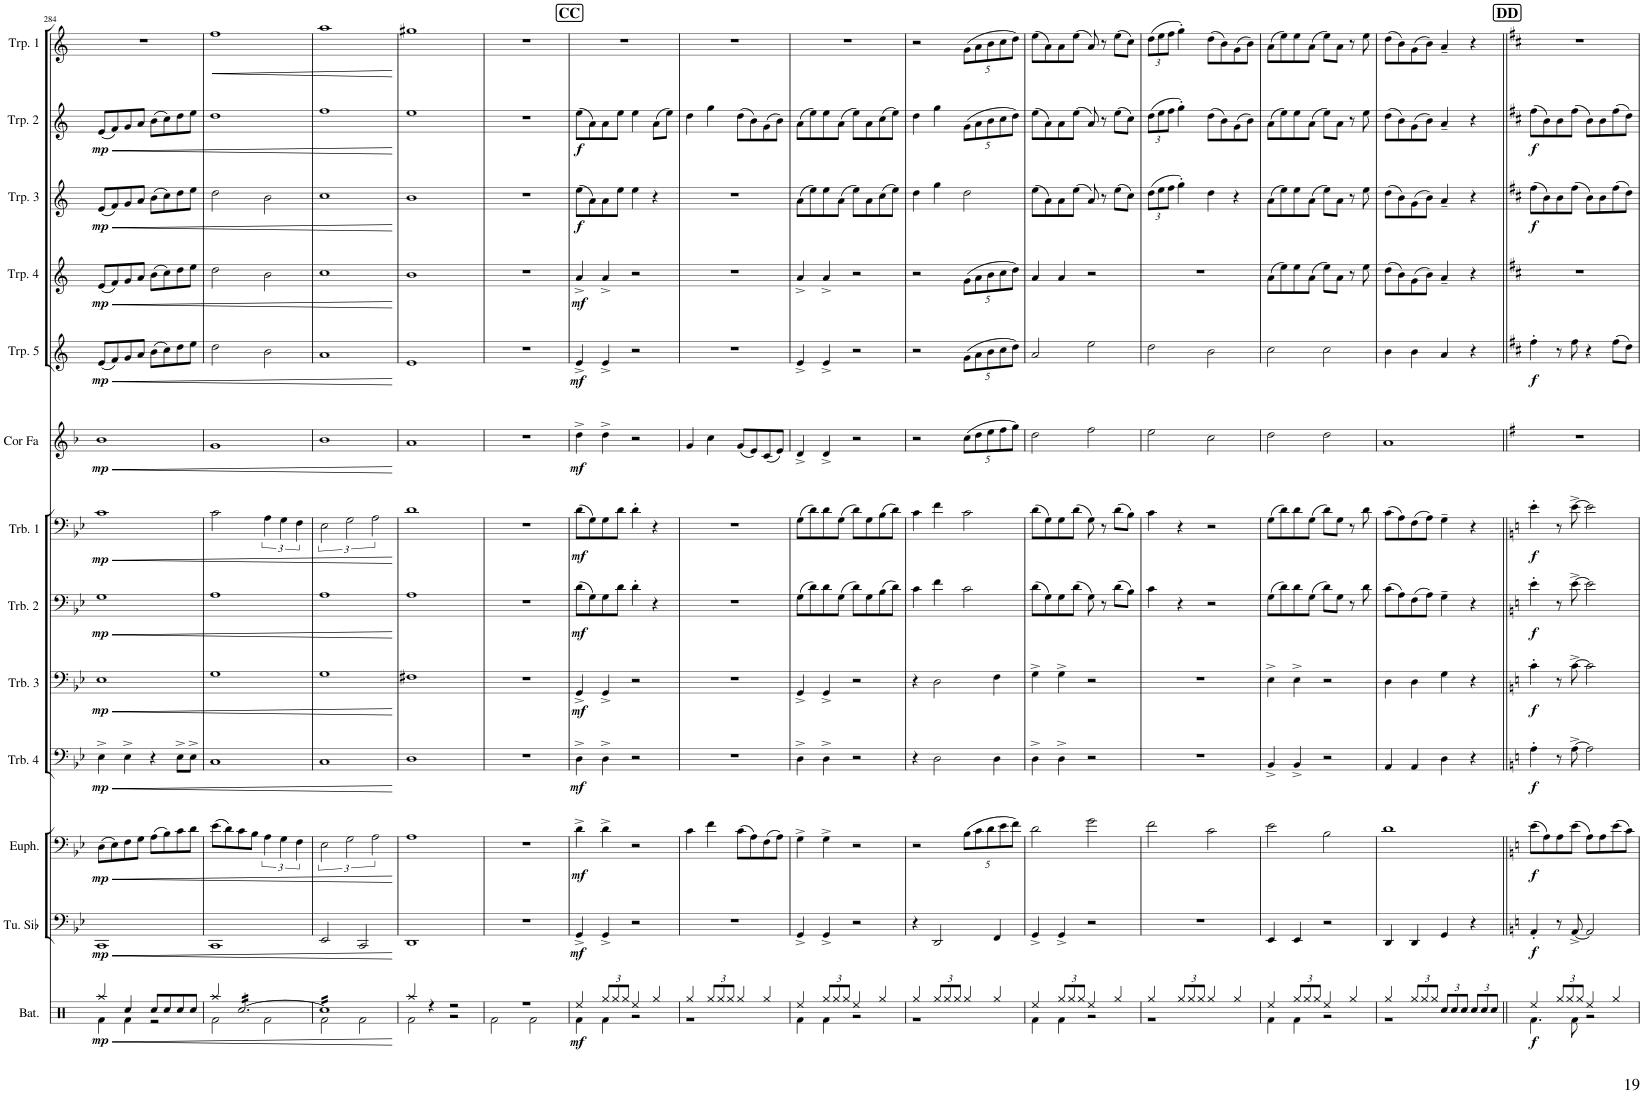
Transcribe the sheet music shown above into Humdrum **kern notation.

**kern	**dynam	**kern	**dynam	**kern	**dynam	**kern	**dynam	**kern	**dynam	**kern	**dynam	**kern	**dynam	**kern	**dynam	**kern	**dynam	**kern	**dynam	**kern	**dynam	**kern	**dynam	**kern	**dynam
*part13	*part13	*part12	*part12	*part11	*part11	*part10	*part10	*part9	*part9	*part8	*part8	*part7	*part7	*part6	*part6	*part5	*part5	*part4	*part4	*part3	*part3	*part2	*part2	*part1	*part1
*staff13	*staff13	*staff12	*staff12	*staff11	*staff11	*staff10	*staff10	*staff9	*staff9	*staff8	*staff8	*staff7	*staff7	*staff6	*staff6	*staff5	*staff5	*staff4	*staff4	*staff3	*staff3	*staff2	*staff2	*staff1	*staff1
*I"Batterie	*	*I"Tuba en Sib	*	*I"Euphonium	*	*I"Trombone 4	*	*I"Trombone 3	*	*I"Trombone 2	*	*I"Trombone 1	*	*I"Cor en Fa	*	*I"Trompette 5	*	*I"Trompette 4	*	*I"Trompette 3	*	*I"Trompette 2	*	*I"Trompette 1	*
*I'Bat.	*	*I'Tu. Sib	*	*I'Euph.	*	*I'Trb. 4	*	*I'Trb. 3	*	*I'Trb. 2	*	*I'Trb. 1	*	*I'Cor Fa	*	*I'Trp. 5	*	*I'Trp. 4	*	*I'Trp. 3	*	*I'Trp. 2	*	*I'Trp. 1	*
!!LO:PB:g=z
*clefX	*	*clefF4	*	*clefF4	*	*clefF4	*	*clefF4	*	*clefF4	*	*clefF4	*	*clefG2	*	*clefG2	*	*clefG2	*	*clefG2	*	*clefG2	*	*clefG2	*
*	*	*	*	*	*	*	*	*	*	*	*	*	*	*Trd4c7	*	*Trd1c2	*	*Trd1c2	*	*Trd1c2	*	*Trd1c2	*	*Trd1c2	*
*k[]	*	*k[b-e-]	*	*k[b-e-]	*	*k[b-e-]	*	*k[b-e-]	*	*k[b-e-]	*	*k[b-e-]	*	*k[b-]	*	*k[]	*	*k[]	*	*k[]	*	*k[]	*	*k[]	*
*M2/2	*	*M2/2	*	*M2/2	*	*M2/2	*	*M2/2	*	*M2/2	*	*M2/2	*	*M2/2	*	*M2/2	*	*M2/2	*	*M2/2	*	*M2/2	*	*M2/2	*
*met(c|)	*	*met(c|)	*	*met(c|)	*	*met(c|)	*	*met(c|)	*	*met(c|)	*	*met(c|)	*	*met(c|)	*	*met(c|)	*	*met(c|)	*	*met(c|)	*	*met(c|)	*	*met(c|)	*
=284	=284	=284	=284	=284	=284	=284	=284	=284	=284	=284	=284	=284	=284	=284	=284	=284	=284	=284	=284	=284	=284	=284	=284	=284	=284
!	!LO:HP:b	!	!LO:HP:b	!	!LO:HP:b	!	!LO:HP:b	!	!LO:HP:b	!	!LO:HP:b	!	!LO:HP:b	!	!LO:HP:b	!	!LO:HP:b	!	!LO:HP:b	!	!LO:HP:b	!	!LO:HP:b	!	!
*^	*	*	*	*	*	*	*	*	*	*	*	*	*	*	*	*	*	*	*	*	*	*	*	*	*
!	!	!LO:DY:n=1:b	!	!LO:DY:n=1:b	!	!LO:DY:n=1:b	!	!LO:DY:n=1:b	!	!LO:DY:n=1:b	!	!LO:DY:n=1:b	!	!LO:DY:n=1:b	!	!LO:DY:n=1:b	!	!LO:DY:n=1:b	!	!LO:DY:n=1:b	!	!LO:DY:n=1:b	!	!LO:DY:n=1:b	!	!
4Raa/	4Rf\	< mp	1CC	< mp	(8D\L	< mp	4E-^\	< mp	1E-	< mp	1G	< mp	1c	< mp	1b-	< mp	(8e/L	< mp	(8e/L	< mp	(8e/L	< mp	(8e/L	< mp	1r	.
.	.	.	.	.	8E-\)	.	.	.	.	.	.	.	.	.	.	.	8f/)	.	8f/)	.	8f/)	.	8f/)	.	.	.
4Rcc/	4Rf\	.	.	.	8F\	.	4E-^\	.	.	.	.	.	.	.	.	.	8g/	.	8g/	.	8g/	.	8g/	.	.	.
.	.	.	.	.	8G\J	.	.	.	.	.	.	.	.	.	.	.	8a/J	.	8a/J	.	8a/J	.	8a/J	.	.	.
8Rcc/L	2r	.	.	.	(8A\L	.	4r	.	.	.	.	.	.	.	.	.	(8b\L	.	(8b\L	.	(8b\L	.	(8b\L	.	.	.
8Rcc/	.	.	.	.	8B-\)	.	.	.	.	.	.	.	.	.	.	.	8cc\)	.	8cc\)	.	8cc\)	.	8cc\)	.	.	.
8Rcc/	.	.	.	.	8c\	.	8E-^\L	.	.	.	.	.	.	.	.	.	8dd\	.	8dd\	.	8dd\	.	8dd\	.	.	.
8Rcc/J	.	.	.	.	8d\J	.	8E-^\J	.	.	.	.	.	.	.	.	.	8ee\J	.	8ee\J	.	8ee\J	.	8ee\J	.	.	.
=285	=285	=285	=285	=285	=285	=285	=285	=285	=285	=285	=285	=285	=285	=285	=285	=285	=285	=285	=285	=285	=285	=285	=285	=285	=285	=285
!	!	!	!	!	!	!	!	!	!	!	!	!	!	!	!	!	!	!	!	!	!	!	!	!	!	!LO:HP:b
4Raa/	2Rf\	.	1CC	.	(8e-\L	.	1C	.	1G	.	1A	.	2c\	.	1g	.	2dd\	.	2dd\	.	2dd\	.	1dd	.	1ff	<
.	.	.	.	.	8d\)	.	.	.	.	.	.	.	.	.	.	.	.	.	.	.	.	.	.	.	.	.
*tremolo	*	*	*	*	*	*	*	*	*	*	*	*	*	*	*	*	*	*	*	*	*	*	*	*	*	*
[16Rcc/LL	.	.	.	.	8c\	.	.	.	.	.	.	.	.	.	.	.	.	.	.	.	.	.	.	.	.	.
16Rcc/	.	.	.	.	.	.	.	.	.	.	.	.	.	.	.	.	.	.	.	.	.	.	.	.	.	.
16Rcc/	.	.	.	.	8B-\J	.	.	.	.	.	.	.	.	.	.	.	.	.	.	.	.	.	.	.	.	.
16Rcc/	.	.	.	.	.	.	.	.	.	.	.	.	.	.	.	.	.	.	.	.	.	.	.	.	.	.
16Rcc/	2Rf\	.	.	.	6A\	.	.	.	.	.	.	.	6A\	.	.	.	2b\	.	2b\	.	2b\	.	.	.	.	.
16Rcc/	.	.	.	.	.	.	.	.	.	.	.	.	.	.	.	.	.	.	.	.	.	.	.	.	.	.
16Rcc/	.	.	.	.	.	.	.	.	.	.	.	.	.	.	.	.	.	.	.	.	.	.	.	.	.	.
.	.	.	.	.	6G\	.	.	.	.	.	.	.	6G\	.	.	.	.	.	.	.	.	.	.	.	.	.
16Rcc/	.	.	.	.	.	.	.	.	.	.	.	.	.	.	.	.	.	.	.	.	.	.	.	.	.	.
16Rcc/	.	.	.	.	.	.	.	.	.	.	.	.	.	.	.	.	.	.	.	.	.	.	.	.	.	.
16Rcc/	.	.	.	.	.	.	.	.	.	.	.	.	.	.	.	.	.	.	.	.	.	.	.	.	.	.
.	.	.	.	.	6F\	.	.	.	.	.	.	.	6F\	.	.	.	.	.	.	.	.	.	.	.	.	.
16Rcc/	.	.	.	.	.	.	.	.	.	.	.	.	.	.	.	.	.	.	.	.	.	.	.	.	.	.
16Rcc/JJ	.	.	.	.	.	.	.	.	.	.	.	.	.	.	.	.	.	.	.	.	.	.	.	.	.	.
=286	=286	=286	=286	=286	=286	=286	=286	=286	=286	=286	=286	=286	=286	=286	=286	=286	=286	=286	=286	=286	=286	=286	=286	=286	=286	=286
16Rcc]LL	2Rf\	.	2EE-/	.	3E-\	.	1C	.	1G	.	1A	.	3E-\	.	1b-	.	1a	.	1cc	.	1cc	.	1ff	.	1aa	.
16Rcc	.	.	.	.	.	.	.	.	.	.	.	.	.	.	.	.	.	.	.	.	.	.	.	.	.	.
16Rcc	.	.	.	.	.	.	.	.	.	.	.	.	.	.	.	.	.	.	.	.	.	.	.	.	.	.
16Rcc	.	.	.	.	.	.	.	.	.	.	.	.	.	.	.	.	.	.	.	.	.	.	.	.	.	.
16Rcc	.	.	.	.	.	.	.	.	.	.	.	.	.	.	.	.	.	.	.	.	.	.	.	.	.	.
16Rcc	.	.	.	.	.	.	.	.	.	.	.	.	.	.	.	.	.	.	.	.	.	.	.	.	.	.
.	.	.	.	.	3G\	.	.	.	.	.	.	.	3G\	.	.	.	.	.	.	.	.	.	.	.	.	.
16Rcc	.	.	.	.	.	.	.	.	.	.	.	.	.	.	.	.	.	.	.	.	.	.	.	.	.	.
16Rcc	.	.	.	.	.	.	.	.	.	.	.	.	.	.	.	.	.	.	.	.	.	.	.	.	.	.
16Rcc	2Rf\	.	2CC/	.	.	.	.	.	.	.	.	.	.	.	.	.	.	.	.	.	.	.	.	.	.	.
16Rcc	.	.	.	.	.	.	.	.	.	.	.	.	.	.	.	.	.	.	.	.	.	.	.	.	.	.
16Rcc	.	.	.	.	.	.	.	.	.	.	.	.	.	.	.	.	.	.	.	.	.	.	.	.	.	.
.	.	.	.	.	3A\	.	.	.	.	.	.	.	3A\	.	.	.	.	.	.	.	.	.	.	.	.	.
16Rcc	.	.	.	.	.	.	.	.	.	.	.	.	.	.	.	.	.	.	.	.	.	.	.	.	.	.
16Rcc	.	.	.	.	.	.	.	.	.	.	.	.	.	.	.	.	.	.	.	.	.	.	.	.	.	.
16Rcc	.	.	.	.	.	.	.	.	.	.	.	.	.	.	.	.	.	.	.	.	.	.	.	.	.	.
16Rcc	.	.	.	.	.	.	.	.	.	.	.	.	.	.	.	.	.	.	.	.	.	.	.	.	.	.
16RccJJ	.	.	.	.	.	.	.	.	.	.	.	.	.	.	.	.	.	.	.	.	.	.	.	.	.	.
*Xtremolo	*	*	*	*	*	*	*	*	*	*	*	*	*	*	*	*	*	*	*	*	*	*	*	*	*	*
*v	*v	*	*	*	*	*	*	*	*	*	*	*	*	*	*	*	*	*	*	*	*	*	*	*	*	*
.	[	.	[	.	[	.	[	.	[	.	[	.	[	.	[	.	[	.	[	.	[	.	[	.	[
=287	=287	=287	=287	=287	=287	=287	=287	=287	=287	=287	=287	=287	=287	=287	=287	=287	=287	=287	=287	=287	=287	=287	=287	=287	=287
*^	*	*	*	*	*	*	*	*	*	*	*	*	*	*	*	*	*	*	*	*	*	*	*	*	*
4Raa/	2Rf\	.	1DD	.	1A	.	1D	.	1F#X	.	1A	.	1d	.	1a	.	1e	.	1b	.	1b	.	1ee	.	1gg#X	.
4r	.	.	.	.	.	.	.	.	.	.	.	.	.	.	.	.	.	.	.	.	.	.	.	.	.	.
2r	2r	.	.	.	.	.	.	.	.	.	.	.	.	.	.	.	.	.	.	.	.	.	.	.	.	.
=288	=288	=288	=288	=288	=288	=288	=288	=288	=288	=288	=288	=288	=288	=288	=288	=288	=288	=288	=288	=288	=288	=288	=288	=288	=288	=288
1r	2Rf\	.	1r	.	1r	.	1r	.	1r	.	1r	.	1r	.	1r	.	1r	.	1r	.	1r	.	1r	.	1r	.
.	2Rf\	.	.	.	.	.	.	.	.	.	.	.	.	.	.	.	.	.	.	.	.	.	.	.	.	.
!!LO:REH:place=s1:a:B:cj:fs=14:t=CC
=289	=289	=289	=289	=289	=289	=289	=289	=289	=289	=289	=289	=289	=289	=289	=289	=289	=289	=289	=289	=289	=289	=289	=289	=289	=289	=289
!	!	!LO:DY:b	!	!LO:DY:b	!	!LO:DY:b	!	!LO:DY:b	!	!LO:DY:b	!	!LO:DY:b	!	!LO:DY:b	!	!LO:DY:b	!	!LO:DY:b	!	!LO:DY:b	!	!LO:DY:b	!	!LO:DY:b	!	!
4Ree/	4Rf\	mf	4GG^/	mf	4d^\	mf	4D^\	mf	4GG^/	mf	(8d\L	mf	(8d\L	mf	4dd^\	mf	4e^/	mf	4a^/	mf	(8ee\L	f	(8ee\L	f	1r	.
.	.	.	.	.	.	.	.	.	.	.	8G\)	.	8G\)	.	.	.	.	.	.	.	8a\)	.	8a\)	.	.	.
*Xbrackettup	*	*	*	*	*	*	*	*	*	*	*	*	*	*	*	*	*	*	*	*	*	*	*	*	*	*
12Rgg/L	4Rf\	.	4GG^/	.	4d^\	.	4D^\	.	4GG^/	.	8G\	.	8G\	.	4dd^\	.	4e^/	.	4a^/	.	8a\	.	8a\	.	.	.
12Rgg/	.	.	.	.	.	.	.	.	.	.	.	.	.	.	.	.	.	.	.	.	.	.	.	.	.	.
.	.	.	.	.	.	.	.	.	.	.	8d\J	.	8d\J	.	.	.	.	.	.	.	8ee\J	.	8ee\J	.	.	.
12Rgg/J	.	.	.	.	.	.	.	.	.	.	.	.	.	.	.	.	.	.	.	.	.	.	.	.	.	.
4Ree/	2r	.	2r	.	2r	.	2r	.	2r	.	4d'\	.	4d'\	.	2r	.	2r	.	2r	.	4ee\	.	4ee\	.	.	.
4Rgg/	.	.	.	.	.	.	.	.	.	.	4r	.	4r	.	.	.	.	.	.	.	4r	.	(8a\L	.	.	.
.	.	.	.	.	.	.	.	.	.	.	.	.	.	.	.	.	.	.	.	.	.	.	8ee\J)	.	.	.
=290	=290	=290	=290	=290	=290	=290	=290	=290	=290	=290	=290	=290	=290	=290	=290	=290	=290	=290	=290	=290	=290	=290	=290	=290	=290	=290
4Rgg/	1r	.	1r	.	4c\	.	1r	.	1r	.	1r	.	1r	.	4g/	.	1r	.	1r	.	1r	.	4dd\	.	1r	.
12Rgg/L	.	.	.	.	4f\	.	.	.	.	.	.	.	.	.	4cc\	.	.	.	.	.	.	.	4gg\	.	.	.
12Rgg/	.	.	.	.	.	.	.	.	.	.	.	.	.	.	.	.	.	.	.	.	.	.	.	.	.	.
12Rgg/J	.	.	.	.	.	.	.	.	.	.	.	.	.	.	.	.	.	.	.	.	.	.	.	.	.	.
4Rgg/	.	.	.	.	(8c\L	.	.	.	.	.	.	.	.	.	(8g/L	.	.	.	.	.	.	.	(8dd\L	.	.	.
.	.	.	.	.	8A\)	.	.	.	.	.	.	.	.	.	8e/)	.	.	.	.	.	.	.	8b\)	.	.	.
4Rgg/	.	.	.	.	(8F\	.	.	.	.	.	.	.	.	.	(8c/	.	.	.	.	.	.	.	(8g\	.	.	.
.	.	.	.	.	8A\J)	.	.	.	.	.	.	.	.	.	8e/J)	.	.	.	.	.	.	.	8b\J)	.	.	.
=291	=291	=291	=291	=291	=291	=291	=291	=291	=291	=291	=291	=291	=291	=291	=291	=291	=291	=291	=291	=291	=291	=291	=291	=291	=291	=291
4Ree/	4Rf\	.	4GG^/	.	4G^\	.	4D^\	.	4GG^/	.	(8G\L	.	(8G\L	.	4d^/	.	4e^/	.	4a^/	.	(8a\L	.	(8a\L	.	1r	.
.	.	.	.	.	.	.	.	.	.	.	8d\)	.	8d\)	.	.	.	.	.	.	.	8ee\)	.	8ee\)	.	.	.
12Rgg/L	4Rf\	.	4GG^/	.	4G^\	.	4D^\	.	4GG^/	.	8d\	.	8d\	.	4d^/	.	4e^/	.	4a^/	.	8ee\	.	8ee\	.	.	.
12Rgg/	.	.	.	.	.	.	.	.	.	.	.	.	.	.	.	.	.	.	.	.	.	.	.	.	.	.
.	.	.	.	.	.	.	.	.	.	.	(8G\J	.	(8G\J	.	.	.	.	.	.	.	(8a\J	.	(8a\J	.	.	.
12Rgg/J	.	.	.	.	.	.	.	.	.	.	.	.	.	.	.	.	.	.	.	.	.	.	.	.	.	.
4Ree/	2r	.	2r	.	2r	.	2r	.	2r	.	8d\L)	.	8d\L)	.	2r	.	2r	.	2r	.	8ee\L)	.	8ee\L)	.	.	.
.	.	.	.	.	.	.	.	.	.	.	8G\	.	8G\	.	.	.	.	.	.	.	8a\	.	8a\	.	.	.
4Rgg/	.	.	.	.	.	.	.	.	.	.	(8B-\	.	(8B-\	.	.	.	.	.	.	.	(8cc\	.	(8cc\	.	.	.
.	.	.	.	.	.	.	.	.	.	.	8d\J)	.	8d\J)	.	.	.	.	.	.	.	8ee\J)	.	8ee\J)	.	.	.
=292	=292	=292	=292	=292	=292	=292	=292	=292	=292	=292	=292	=292	=292	=292	=292	=292	=292	=292	=292	=292	=292	=292	=292	=292	=292	=292
4Rgg/	1r	.	4r	.	2r	.	4r	.	4r	.	4c\	.	4c\	.	2r	.	2r	.	2r	.	4dd\	.	4dd\	.	2r	.
12Rgg/L	.	.	2DD/	.	.	.	2D\	.	2D\	.	4f\	.	4f\	.	.	.	.	.	.	.	4gg\	.	4gg\	.	.	.
12Rgg/	.	.	.	.	.	.	.	.	.	.	.	.	.	.	.	.	.	.	.	.	.	.	.	.	.	.
12Rgg/J	.	.	.	.	.	.	.	.	.	.	.	.	.	.	.	.	.	.	.	.	.	.	.	.	.	.
*	*	*	*	*	*Xbrackettup	*	*	*	*	*	*	*	*	*	*Xbrackettup	*	*Xbrackettup	*	*Xbrackettup	*	*	*	*Xbrackettup	*	*Xbrackettup	*
4Rgg/	.	.	.	.	(10B-\L	.	.	.	.	.	2c\	.	2c\	.	(10cc\L	.	(10g\L	.	(10g\L	.	2dd\	.	(10g\L	.	(10g\L	.
.	.	.	.	.	10c\	.	.	.	.	.	.	.	.	.	10dd\	.	10a\	.	10a\	.	.	.	10a\	.	10a\	.
.	.	.	.	.	10d\	.	.	.	.	.	.	.	.	.	10ee\	.	10b\	.	10b\	.	.	.	10b\	.	10b\	.
4Rgg/	.	.	4FF/	.	.	.	4D\	.	4F\	.	.	.	.	.	.	.	.	.	.	.	.	.	.	.	.	.
.	.	.	.	.	10e-\	.	.	.	.	.	.	.	.	.	10ff\	.	10cc\	.	10cc\	.	.	.	10cc\	.	10cc\	.
.	.	.	.	.	10f\J)	.	.	.	.	.	.	.	.	.	10gg\J)	.	10dd\J)	.	10dd\J)	.	.	.	10dd\J)	.	10dd\J)	.
=293	=293	=293	=293	=293	=293	=293	=293	=293	=293	=293	=293	=293	=293	=293	=293	=293	=293	=293	=293	=293	=293	=293	=293	=293	=293	=293
4Ree/	4Rf\	.	4GG^/	.	2d\	.	4D^\	.	4G^\	.	(8d\L	.	(8d\L	.	2dd\	.	2a/	.	4a/	.	(8ee\L	.	(8ee\L	.	(8ee\L	.
.	.	.	.	.	.	.	.	.	.	.	8G\)	.	8G\)	.	.	.	.	.	.	.	8a\)	.	8a\)	.	8a\)	.
12Rgg/L	4Rf\	.	4GG^/	.	.	.	4D^\	.	4G^\	.	8G\	.	8G\	.	.	.	.	.	4a/	.	8a\	.	8a\	.	8a\	.
12Rgg/	.	.	.	.	.	.	.	.	.	.	.	.	.	.	.	.	.	.	.	.	.	.	.	.	.	.
.	.	.	.	.	.	.	.	.	.	.	(8d\J	.	(8d\J	.	.	.	.	.	.	.	(8ee\J	.	(8ee\J	.	(8ee\J	.
12Rgg/J	.	.	.	.	.	.	.	.	.	.	.	.	.	.	.	.	.	.	.	.	.	.	.	.	.	.
4Ree/	2r	.	2r	.	2g\	.	2r	.	2r	.	8G\)	.	8G\)	.	2ff\	.	2ee\	.	2r	.	8a/)	.	8a/)	.	8a/)	.
.	.	.	.	.	.	.	.	.	.	.	8r	.	8r	.	.	.	.	.	.	.	8r	.	8r	.	8r	.
4Rgg/	.	.	.	.	.	.	.	.	.	.	(8d\L	.	(8d\L	.	.	.	.	.	.	.	(8ee\L	.	(8ee\L	.	(8ee\L	.
.	.	.	.	.	.	.	.	.	.	.	8B-\J)	.	8B-\J)	.	.	.	.	.	.	.	8cc\J)	.	8cc\J)	.	8cc\J)	.
=294	=294	=294	=294	=294	=294	=294	=294	=294	=294	=294	=294	=294	=294	=294	=294	=294	=294	=294	=294	=294	=294	=294	=294	=294	=294	=294
*	*	*	*	*	*	*	*	*	*	*	*	*	*	*	*	*	*	*	*	*	*Xbrackettup	*	*	*	*	*
4Rgg/	1r	.	1r	.	2f\	.	1r	.	1r	.	4c\	.	4c\	.	2ee\	.	2dd\	.	1r	.	(12dd\L	.	(12dd\L	.	(12dd\L	.
.	.	.	.	.	.	.	.	.	.	.	.	.	.	.	.	.	.	.	.	.	12ee\	.	12ee\	.	12ee\	.
.	.	.	.	.	.	.	.	.	.	.	.	.	.	.	.	.	.	.	.	.	12ff\J	.	12ff\J	.	12ff\J	.
12Rgg/L	.	.	.	.	.	.	.	.	.	.	4r	.	4r	.	.	.	.	.	.	.	4gg'\)	.	4gg'\)	.	4gg'\)	.
12Rgg/	.	.	.	.	.	.	.	.	.	.	.	.	.	.	.	.	.	.	.	.	.	.	.	.	.	.
12Rgg/J	.	.	.	.	.	.	.	.	.	.	.	.	.	.	.	.	.	.	.	.	.	.	.	.	.	.
4Rgg/	.	.	.	.	2c\	.	.	.	.	.	2r	.	2r	.	2cc\	.	2b\	.	.	.	4dd\	.	(8dd\L	.	(8dd\L	.
.	.	.	.	.	.	.	.	.	.	.	.	.	.	.	.	.	.	.	.	.	.	.	8b\)	.	8b\)	.
4Rgg/	.	.	.	.	.	.	.	.	.	.	.	.	.	.	.	.	.	.	.	.	4r	.	(8g\	.	(8g\	.
.	.	.	.	.	.	.	.	.	.	.	.	.	.	.	.	.	.	.	.	.	.	.	8b\J)	.	8b\J)	.
=295	=295	=295	=295	=295	=295	=295	=295	=295	=295	=295	=295	=295	=295	=295	=295	=295	=295	=295	=295	=295	=295	=295	=295	=295	=295	=295
4Ree/	4Rf\	.	4EE-/	.	2e-\	.	4BB-^/	.	4E-^\	.	(8G\L	.	(8G\L	.	2dd\	.	2cc\	.	(8a\L	.	(8a\L	.	(8a\L	.	(8a\L	.
.	.	.	.	.	.	.	.	.	.	.	8d\)	.	8d\)	.	.	.	.	.	8ee\)	.	8ee\)	.	8ee\)	.	8ee\)	.
12Rgg/L	4Rf\	.	4EE-/	.	.	.	4BB-^/	.	4E-^\	.	8d\	.	8d\	.	.	.	.	.	8ee\	.	8ee\	.	8ee\	.	8ee\	.
12Rgg/	.	.	.	.	.	.	.	.	.	.	.	.	.	.	.	.	.	.	.	.	.	.	.	.	.	.
.	.	.	.	.	.	.	.	.	.	.	(8G\J	.	(8G\J	.	.	.	.	.	(8a\J	.	(8a\J	.	(8a\J	.	(8a\J	.
12Rgg/J	.	.	.	.	.	.	.	.	.	.	.	.	.	.	.	.	.	.	.	.	.	.	.	.	.	.
4Ree/	2r	.	2r	.	2B-\	.	2r	.	2r	.	8d\L)	.	8d\L)	.	2dd\	.	2cc\	.	8ee\L)	.	8ee\L)	.	8ee\L)	.	8ee\L)	.
.	.	.	.	.	.	.	.	.	.	.	8G\J	.	8G\J	.	.	.	.	.	8a\J	.	8a\J	.	8a\J	.	8a\J	.
4Rgg/	.	.	.	.	.	.	.	.	.	.	8r	.	8r	.	.	.	.	.	8r	.	8r	.	8r	.	8r	.
.	.	.	.	.	.	.	.	.	.	.	8d\	.	8d\	.	.	.	.	.	8ee\	.	8ee\	.	8ee\	.	8ee\	.
=296	=296	=296	=296	=296	=296	=296	=296	=296	=296	=296	=296	=296	=296	=296	=296	=296	=296	=296	=296	=296	=296	=296	=296	=296	=296	=296
4Rgg/	1r	.	4DD/	.	1d	.	4AA/	.	4D\	.	(8c\L	.	(8c\L	.	1a	.	4b\	.	(8dd\L	.	(8dd\L	.	(8dd\L	.	(8dd\L	.
.	.	.	.	.	.	.	.	.	.	.	8A\)	.	8A\)	.	.	.	.	.	8b\)	.	8b\)	.	8b\)	.	8b\)	.
12Rgg/L	.	.	4DD/	.	.	.	4AA/	.	4D\	.	(8F\	.	(8F\	.	.	.	4b\	.	(8g\	.	(8g\	.	(8g\	.	(8g\	.
12Rgg/	.	.	.	.	.	.	.	.	.	.	.	.	.	.	.	.	.	.	.	.	.	.	.	.	.	.
.	.	.	.	.	.	.	.	.	.	.	8A\J)	.	8A\J)	.	.	.	.	.	8b\J)	.	8b\J)	.	8b\J)	.	8b\J)	.
12Rgg/J	.	.	.	.	.	.	.	.	.	.	.	.	.	.	.	.	.	.	.	.	.	.	.	.	.	.
12Rcc/L	.	.	4GG/	.	.	.	4D\	.	4G\	.	4G~\	.	4G~\	.	.	.	4a/	.	4a~/	.	4a~/	.	4a~/	.	4a~/	.
12Rcc/	.	.	.	.	.	.	.	.	.	.	.	.	.	.	.	.	.	.	.	.	.	.	.	.	.	.
12Rcc/J	.	.	.	.	.	.	.	.	.	.	.	.	.	.	.	.	.	.	.	.	.	.	.	.	.	.
12Rcc/L	.	.	4r	.	.	.	4r	.	4r	.	4r	.	4r	.	.	.	4r	.	4r	.	4r	.	4r	.	4r	.
12Rcc/	.	.	.	.	.	.	.	.	.	.	.	.	.	.	.	.	.	.	.	.	.	.	.	.	.	.
12Rcc/J	.	.	.	.	.	.	.	.	.	.	.	.	.	.	.	.	.	.	.	.	.	.	.	.	.	.
!!LO:REH:place=s1:a:B:cj:fs=14:t=DD
=297||	=297||	=297||	=297||	=297||	=297||	=297||	=297||	=297||	=297||	=297||	=297||	=297||	=297||	=297||	=297||	=297||	=297||	=297||	=297||	=297||	=297||	=297||	=297||	=297||	=297||	=297||
*	*	*	*k[]	*	*k[]	*	*k[]	*	*k[]	*	*k[]	*	*k[]	*	*k[f#]	*	*k[f#c#]	*	*k[f#c#]	*	*k[f#c#]	*	*k[f#c#]	*	*k[f#c#]	*
!	!	!LO:DY:b	!	!LO:DY:b	!	!LO:DY:b	!	!LO:DY:b	!	!LO:DY:b	!	!LO:DY:b	!	!LO:DY:b	!	!	!	!LO:DY:b	!	!	!	!LO:DY:b	!	!LO:DY:b	!	!
4Ree/	4.Rf\	f	4AA'/	f	(8e\L	f	4A'\	f	4c'\	f	4e'\	f	4e'\	f	1r	.	4ff#'\	f	1r	.	(8ff#\L	f	(8ff#\L	f	1r	.
.	.	.	.	.	8A\)	.	.	.	.	.	.	.	.	.	.	.	.	.	.	.	8b\)	.	8b\)	.	.	.
12Rgg/L	.	.	8r	.	8A\	.	8r	.	8r	.	8r	.	8r	.	.	.	8r	.	.	.	8b\	.	8b\	.	.	.
12Rgg/	.	.	.	.	.	.	.	.	.	.	.	.	.	.	.	.	.	.	.	.	.	.	.	.	.	.
.	8Rf\	.	[8AA^/	.	(8e\J	.	[8A^\	.	[8c^\	.	[8e^\	.	[8e^\	.	.	.	8ff#\	.	.	.	(8ff#\J	.	(8ff#\J	.	.	.
12Rgg/J	.	.	.	.	.	.	.	.	.	.	.	.	.	.	.	.	.	.	.	.	.	.	.	.	.	.
4Ree/	2r	.	2AA/]	.	8A\L)	.	2A\]	.	2c\]	.	2e\]	.	2e\]	.	.	.	4r	.	.	.	8b\L)	.	8b\L)	.	.	.
.	.	.	.	.	8A\	.	.	.	.	.	.	.	.	.	.	.	.	.	.	.	8b\	.	8b\	.	.	.
4Rgg/	.	.	.	.	(8e\	.	.	.	.	.	.	.	.	.	.	.	(8ff#\L	.	.	.	(8ff#\	.	(8ff#\	.	.	.
.	.	.	.	.	8c\J)	.	.	.	.	.	.	.	.	.	.	.	8dd\J)	.	.	.	8dd\J)	.	8dd\J)	.	.	.
*v	*v	*	*	*	*	*	*	*	*	*	*	*	*	*	*	*	*	*	*	*	*	*	*	*	*	*
=	=	=	=	=	=	=	=	=	=	=	=	=	=	=	=	=	=	=	=	=	=	=	=	=	=
*-	*-	*-	*-	*-	*-	*-	*-	*-	*-	*-	*-	*-	*-	*-	*-	*-	*-	*-	*-	*-	*-	*-	*-	*-	*-
